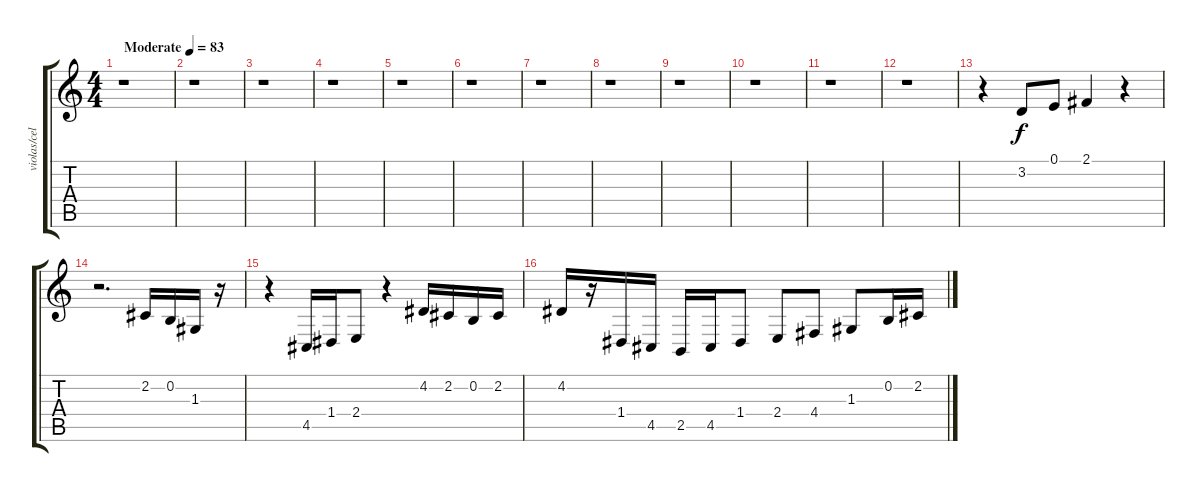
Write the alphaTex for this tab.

\track ("violas/celli" "violas/cel") {instrument stringensemble2}
\staff {score tabs}
\tuning (E4 B3 G3 D3 A2 E2) {hide}
\ts (4 4)
\tempo (83 "Moderate")
\clef g2
\ks c
r.1{dy f instrument stringensemble2} |
r.1 |
r.1 |
r.1 |
r.1 |
r.1 |
r.1 |
r.1 |
r.1 |
r.1 |
r.1 |
r.1 |
r.4 3.2.8 0.1.8 2.1.4 r.4 |
r.2{d} 2.2.16 0.2.16 1.3.16 r.16 |
r.4 4.5.16 1.4.16 2.4.8 r.4 4.2.16 2.2.16 0.2.16 2.2.16 |
4.2.16 r.16 1.4.16 4.5.16 2.5.16 4.5.16 1.4.8 2.4.8 4.4.8 1.3.8 0.2.16 2.2.16
